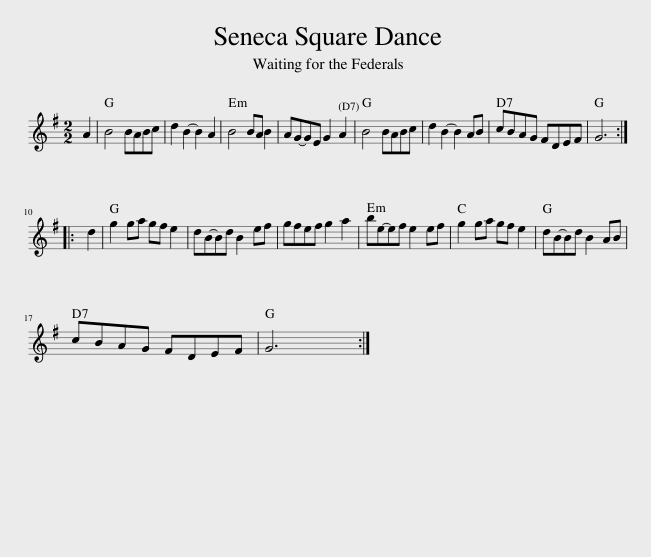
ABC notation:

X:1
L:1/8
M:2/2
I:linebreak $
K:G
V:1 treble
V:1
 A2 | B4 BABc | d2 B2- B2 A2 | B4 BA B2 | AG-GE G2 A2 | %5
 B4 BABc | d2 B2- B2 AB | cBAG FDEF | G6 ::$ d2 | %10
 g2 ga gf e2 | dB-Bd B2 ef | gfef g2 a2 | be-ef e2 ef | g2 ga gf e2 | %15
 dB-Bd B2 AB |$ cBAG FDEF | G6 :| %18
